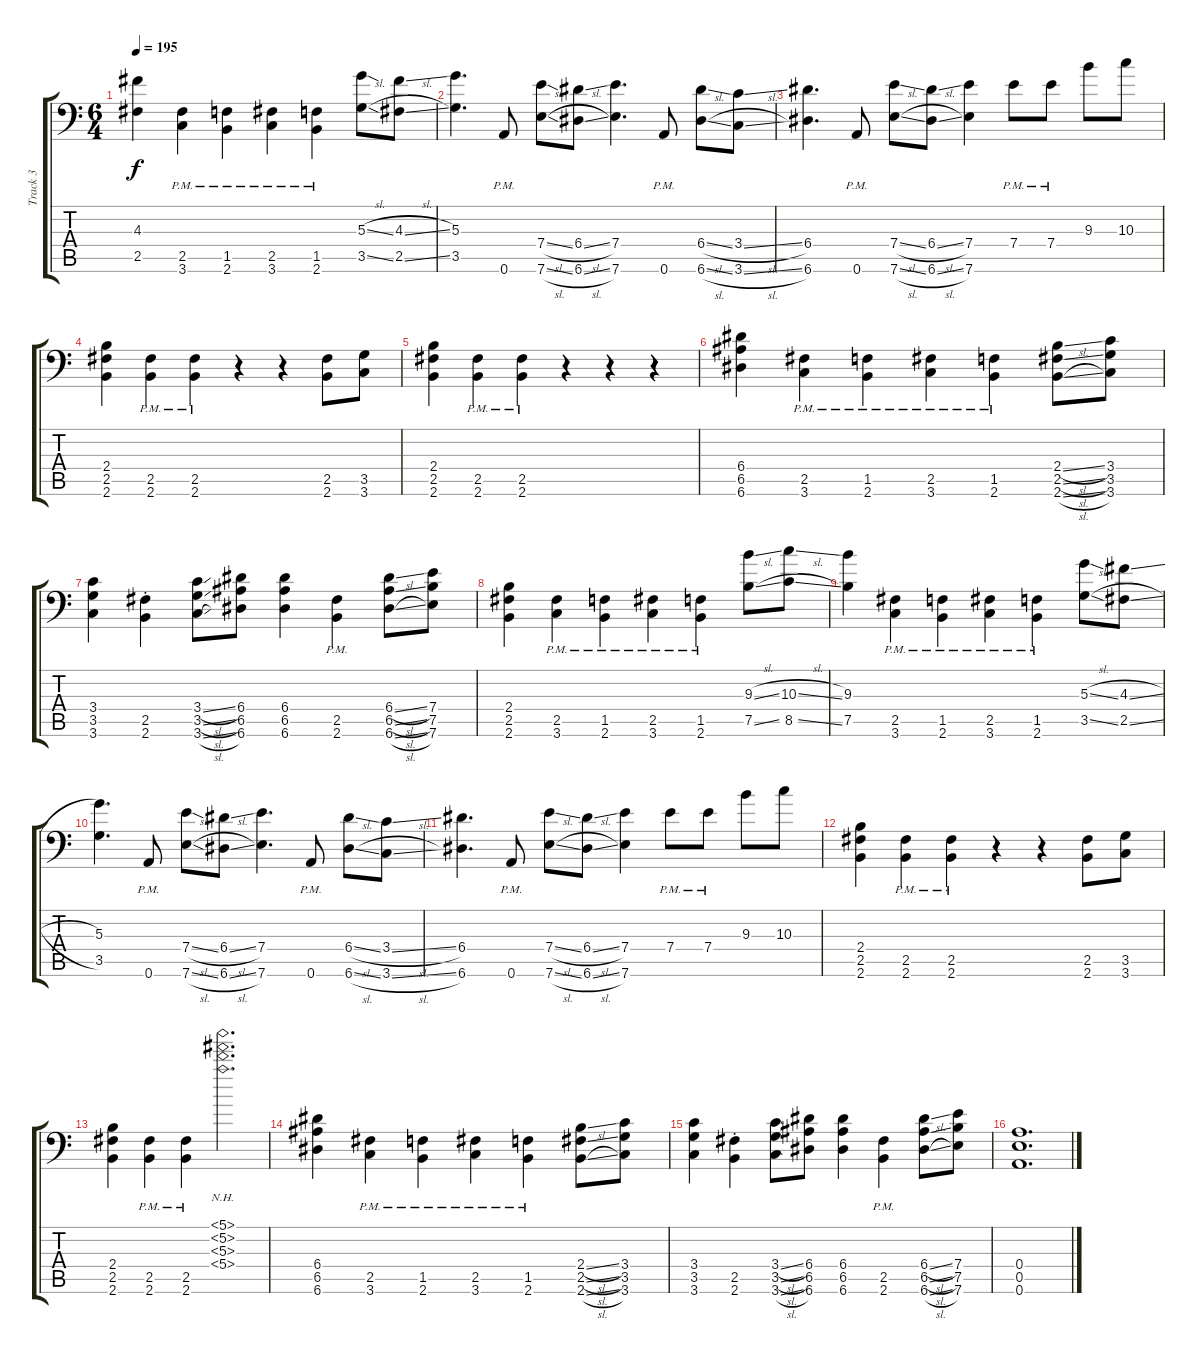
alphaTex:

\track ("Track 3" "Track 3") {instrument distortionguitar}
\staff {score tabs}
\tuning (B3 Gb3 D3 A2 E2 A1) {hide}
\ts (6 4)
\tempo 195
\clef f4
\ks c
(4.3 2.5).4{dy f} (2.5{pm} 3.6{pm}).4 (1.5{pm} 2.6{pm}).4 (2.5{pm} 3.6{pm}).4 (1.5{pm} 2.6{pm}).4 (5.3{sl} 3.5{sl}).8 (4.3{sl} 2.5{sl}).8 |
(5.3 3.5).4{d} 0.6{pm}.8 (7.4{sl} 7.6{sl}).8 (6.4{sl} 6.6{sl}).8 (7.4 7.6).4{d} 0.6{pm}.8 (6.4{sl} 6.6{sl}).8 (3.4{sl} 3.6{sl}).8 |
(6.4 6.6).4{d} 0.6{pm}.8 (7.4{sl} 7.6{sl}).8 (6.4{sl} 6.6{sl}).8 (7.4 7.6).4 7.4{pm}.8 7.4{pm}.8 9.3.8 10.3.8 |
(2.4 2.5 2.6).4 (2.5{pm} 2.6{pm}).4 (2.5{pm} 2.6{pm}).4 r.4 r.4 (2.5 2.6).8 (3.5 3.6).8 |
(2.4 2.5 2.6).4 (2.5{pm} 2.6{pm}).4 (2.5{pm} 2.6{pm}).4 r.4 r.4 r.4 |
(6.4 6.5 6.6).4 (2.5{pm} 3.6{pm}).4 (1.5{pm} 2.6{pm}).4 (2.5{pm} 3.6{pm}).4 (1.5{pm} 2.6{pm}).4 (2.4{sl} 2.5{sl} 2.6{sl}).8 (3.4 3.5 3.6).8 |
(3.4 3.5 3.6).4 (2.5{st} 2.6{st}).4 (3.4{sl} 3.5{sl} 3.6{sl}).8 (6.4 6.5 6.6).8 (6.4 6.5 6.6).4 (2.5{pm} 2.6{pm}).4 (6.4{sl} 6.5{sl} 6.6{sl}).8 (7.4 7.5 7.6).8 |
(2.4 2.5 2.6).4 (2.5{pm} 3.6{pm}).4 (1.5{pm} 2.6{pm}).4 (2.5{pm} 3.6{pm}).4 (1.5{pm} 2.6{pm}).4 (9.3{sl} 7.5{sl}).8 (10.3{sl} 8.5{sl}).8 |
(9.3 7.5).4 (2.5{pm} 3.6{pm}).4 (1.5{pm} 2.6{pm}).4 (2.5{pm} 3.6{pm}).4 (1.5{pm} 2.6{pm}).4 (5.3{sl} 3.5{sl}).8 (4.3{sl} 2.5{sl}).8 |
(5.3 3.5).4{d} 0.6{pm}.8 (7.4{sl} 7.6{sl}).8 (6.4{sl} 6.6{sl}).8 (7.4 7.6).4{d} 0.6{pm}.8 (6.4{sl} 6.6{sl}).8 (3.4{sl} 3.6{sl}).8 |
(6.4 6.6).4{d} 0.6{pm}.8 (7.4{sl} 7.6{sl}).8 (6.4{sl} 6.6{sl}).8 (7.4 7.6).4 7.4{pm}.8 7.4{pm}.8 9.3.8 10.3.8 |
(2.4 2.5 2.6).4 (2.5{pm} 2.6{pm}).4 (2.5{pm} 2.6{pm}).4 r.4 r.4 (2.5 2.6).8 (3.5 3.6).8 |
(2.4 2.5 2.6).4 (2.5{pm} 2.6{pm}).4 (2.5{pm} 2.6{pm}).4 (5.1{nh} 5.2{nh} 5.3{nh} 5.4{nh}).2{d} |
(6.4 6.5 6.6).4 (2.5{pm} 3.6{pm}).4 (1.5{pm} 2.6{pm}).4 (2.5{pm} 3.6{pm}).4 (1.5{pm} 2.6{pm}).4 (2.4{sl} 2.5{sl} 2.6{sl}).8 (3.4 3.5 3.6).8 |
(3.4 3.5 3.6).4 (2.5{st} 2.6{st}).4 (3.4{sl} 3.5{sl} 3.6{sl}).8 (6.4 6.5 6.6).8 (6.4 6.5 6.6).4 (2.5{pm} 2.6{pm}).4 (6.4{sl} 6.5{sl} 6.6{sl}).8 (7.4 7.5 7.6).8 |
(0.4 0.5 0.6).1{d}
